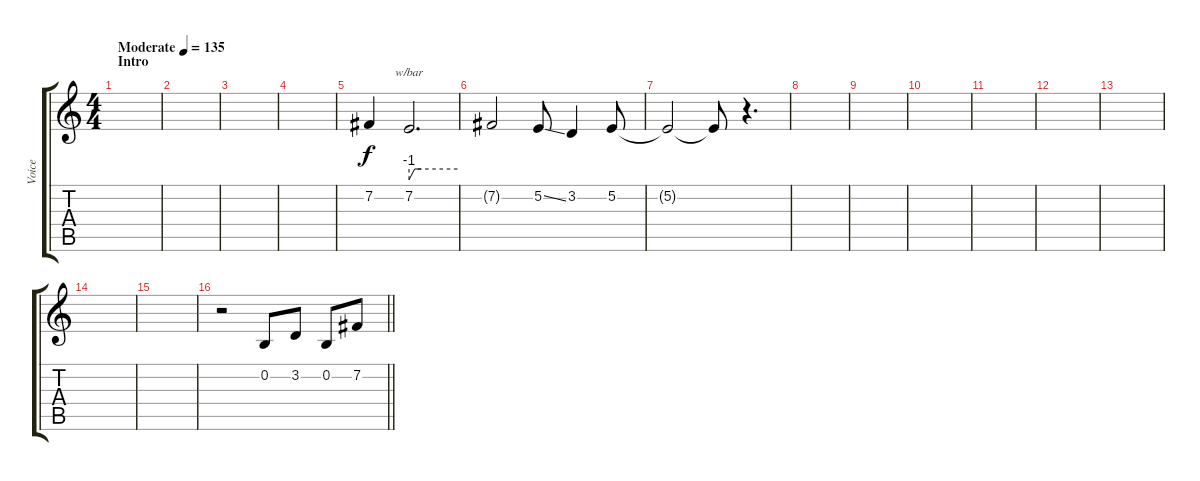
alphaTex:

\track ("Voice" "Voice") {instrument lead6voice}
\staff {score tabs}
\tuning (E4 B3 G3 D3 A2 E2) {hide}
\ts (4 4)
\section ("" "Intro")
\tempo (135 "Moderate")
\clef g2
\ks c
|
|
|
|
7.2.4 7.2.2{d tbe (custom default 0 -4 7 0 15 0 60 0)} |
7.2{t}.2 5.2{ss}.8 3.2.4 5.2.8 |
5.2{t}.2 5.2{t}.8 r.4{d} |
|
|
|
|
|
|
|
|
\barLineRight lightlight
r.2 0.2.8 3.2.8 0.2.8 7.2.8
